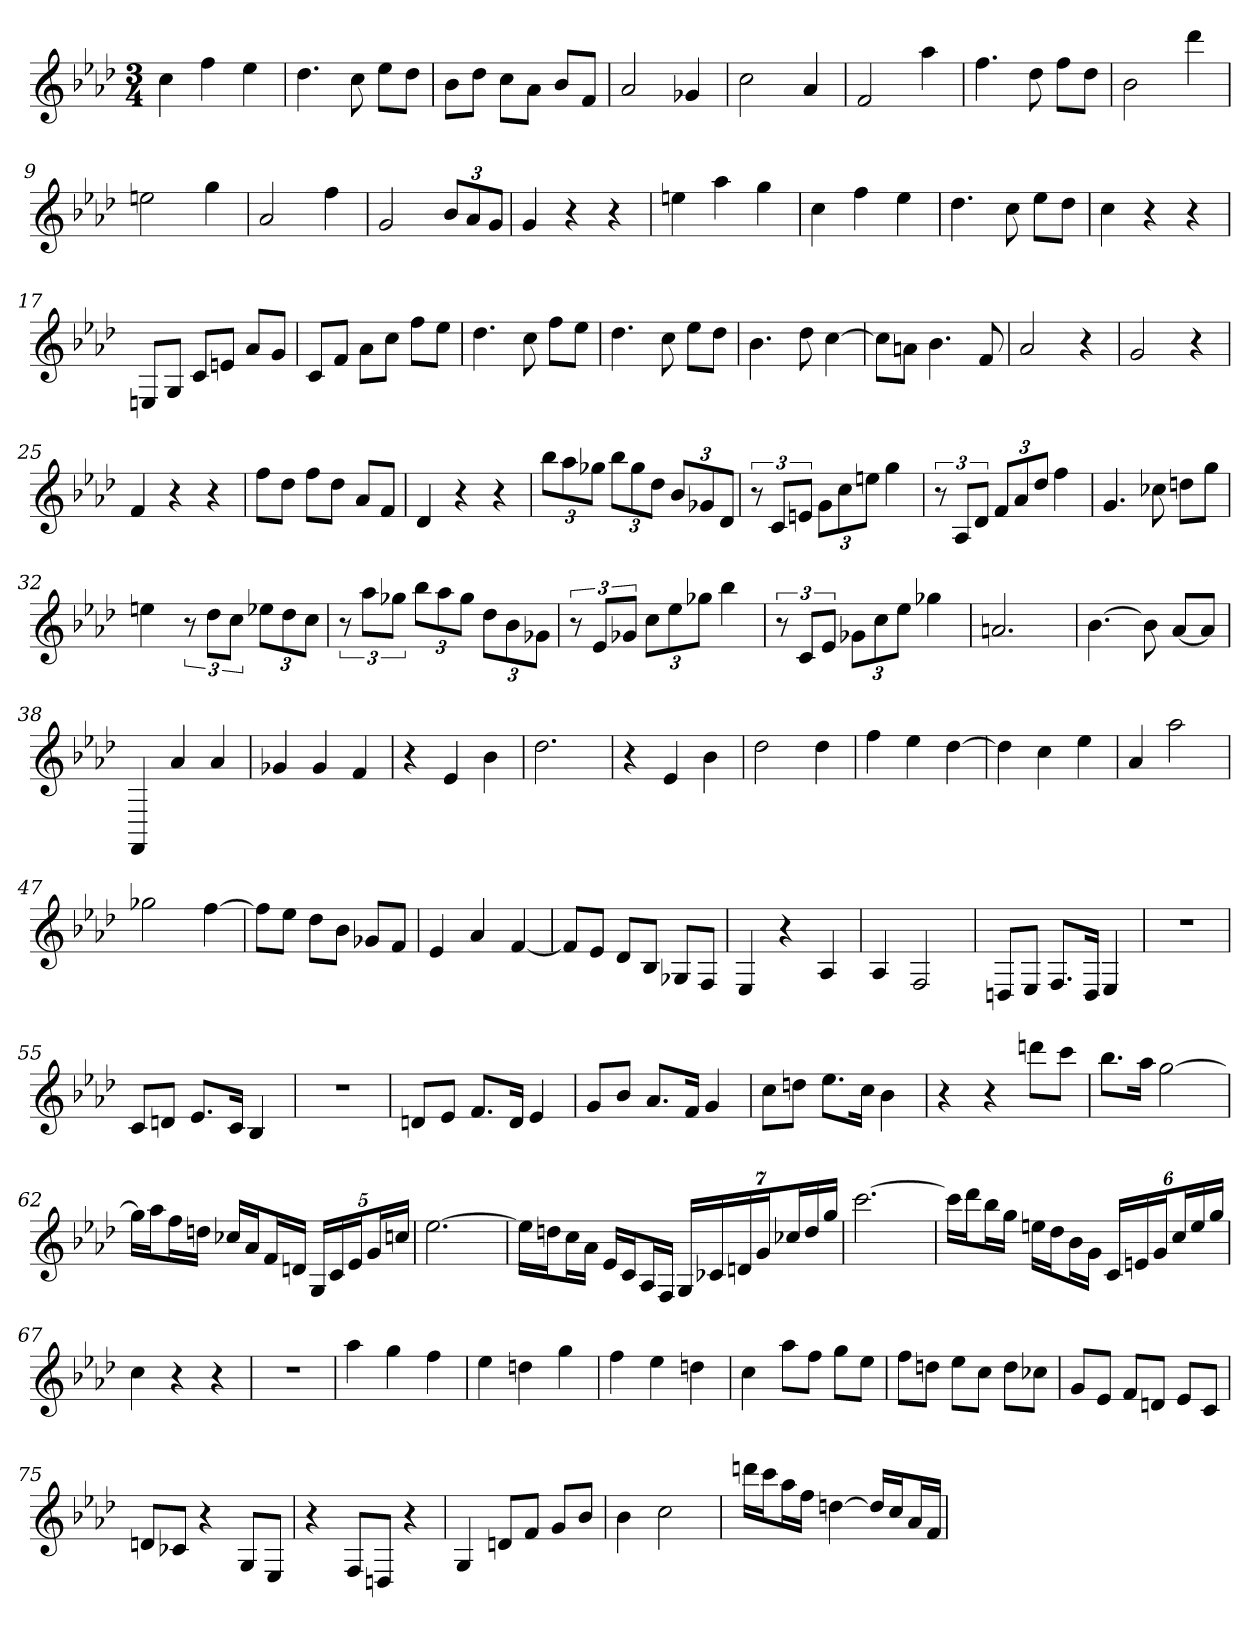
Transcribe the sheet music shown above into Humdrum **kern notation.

**kern
*part1
*staff1
*clefG2
*k[b-e-a-d-]
*A-:
*M3/4
=1
4cc
4ff
4ee-
=2
4.dd-
8cc
8ee-\L
8dd-\J
=3
8b-\L
8dd-\J
8cc\L
8a-\J
8b-/L
8f/J
=4
2a-
4g-X
=5
2cc
4a-
=6
2f
4aa-
=7
4.ff
8dd-
8ff\L
8dd-\J
=8
2b-
4ddd-
=9
2een
4gg
=10
2a-
4ff
=11
2g
12b-/L
12a-/
12g/J
=12
4g
4r
4r
=13
4een
4aa-
4gg
=14
4cc
4ff
4ee-
=15
4.dd-
8cc
8ee-\L
8dd-\J
=16
4cc
4r
4r
=17
8En/L
8G/J
8c/L
8en/J
8a-/L
8g/J
=18
8c/L
8f/J
8a-\L
8cc\J
8ff\L
8ee-\J
=19
4.dd-
8cc
8ff\L
8ee-\J
=20
4.dd-
8cc
8ee-\L
8dd-\J
=21
4.b-
8dd-
[4cc
=22
8cc\L]
8an\J
4.b-
8f
=23
2a-
4r
=24
2g
4r
=25
4f
4r
4r
=26
8ff\L
8dd-\J
8ff\L
8dd-\J
8a-/L
8f/J
=27
4d-
4r
4r
=28
12bb-\L
12aa-\
12gg-X\J
12bb-\L
12gg-\
12dd-\J
12b-/L
12g-X/
12d-/J
=29
12r
12c/L
12en/J
12g\L
12cc\
12een\J
4gg
=30
12r
12A-/L
12d-/J
12f/L
12a-/
12dd-/J
4ff
=31
4.g
8cc-X
8ddn\L
8gg\J
=32
4een
12r
12dd-\L
12cc\J
12ee-X\L
12dd-\
12cc\J
=33
12r
12aa-\L
12gg-X\J
12bb-\L
12aa-\
12gg-\J
12dd-\L
12b-\
12g-X\J
=34
12r
12e-/L
12g-X/J
12cc\L
12ee-\
12gg-X\J
4bb-
=35
12r
12c/L
12e-/J
12g-X\L
12cc\
12ee-\J
4gg-X
=36
2.an
=37
[4.b-
8b-]
[8a-/L
8a-/J]
=38
4FF
4a-
4a-
=39
4g-X
4g-
4f
=40
4r
4e-
4b-
=41
2.dd-
=42
4r
4e-
4b-
=43
2dd-
4dd-
=44
4ff
4ee-
[4dd-
=45
4dd-]
4cc
4ee-
=46
4a-
2aa-
=47
2gg-X
[4ff
=48
8ff\L]
8ee-\J
8dd-\L
8b-\J
8g-X/L
8f/J
=49
4e-
4a-
[4f
=50
8f/L]
8e-/J
8d-/L
8B-/J
8G-X/L
8F/J
=51
4E-
4r
4A-
=52
4A-
2F
=53
8Dn/L
8E-/J
8.F/L
16D/Jk
4E-
=54
2.r
=55
8c/L
8dn/J
8.e-/L
16c/Jk
4B-
=56
2.r
=57
8dn/L
8e-/J
8.f/L
16d/Jk
4e-
=58
8g/L
8b-/J
8.a-/L
16f/Jk
4g
=59
8cc\L
8ddn\J
8.ee-\L
16cc\Jk
4b-
=60
4r
4r
8dddn\L
8ccc\J
=61
8.bb-\L
16aa-\Jk
[2gg
=62
16gg\LL]
16aa-\J
16ff\L
16ddn\JJ
16cc-X/LL
16a-/J
16f/L
16dn/JJ
20G/LL
20c/
20e-/J
20g/L
20ccn/JJ
=63
[2.ee-
=64
16ee-\LL]
16ddn\J
16cc\L
16a-\JJ
16e-/LL
16c/J
16A-/L
16F/JJ
28G/LL
28c-X/
28dn/
28g/J
28cc-X/L
28dd/
28gg/JJ
=65
[2.ccc
=66
16ccc\LL]
16ddd-\J
16bb-\L
16gg\JJ
16een\LL
16dd-\J
16b-\L
16g\JJ
24c/LL
24en/
24g/J
24cc/L
24ee/
24gg/JJ
=67
4cc
4r
4r
=68
2.r
=69
4aa-
4gg
4ff
=70
4ee-
4ddn
4gg
=71
4ff
4ee-
4ddn
=72
4cc
8aa-\L
8ff\J
8gg\L
8ee-\J
=73
8ff\L
8ddn\J
8ee-\L
8cc\J
8dd\L
8cc-X\J
=74
8g/L
8e-/J
8f/L
8dn/J
8e-/L
8c/J
=75
8dn/L
8c-X/J
4r
8G/L
8E-/J
=76
4r
8F/L
8Dn/J
4r
=77
4G
8dn/L
8f/J
8g/L
8b-/J
=78
4b-
2cc
=79
16dddn\LL
16ccc\J
16aa-\L
16ff\JJ
[4ddn
16dd/LL]
16cc/J
16a-/L
16f/JJ
=
*-
